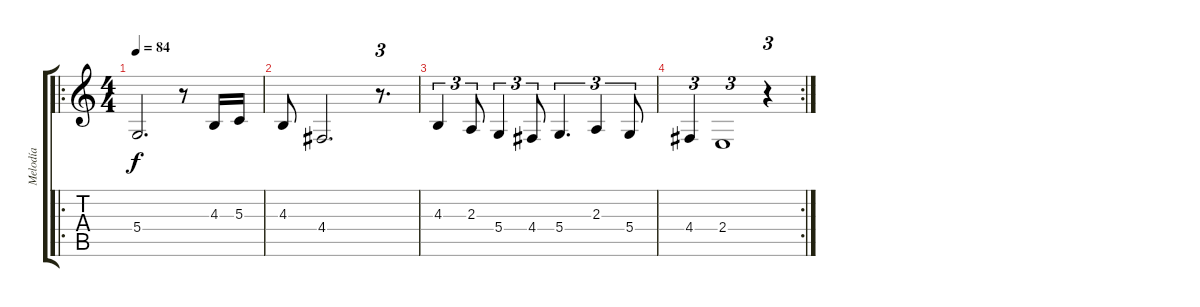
\track ("Melodía" "Melodía") {instrument cello}
\staff {score tabs}
\tuning (E4 B3 G3 D3 A2 E2) {hide}
\ro
\ts (4 4)
\tempo 84
\clef g2
\ks c
5.4.2{d dy f} r.8 4.3.16 5.3.16 |
4.3.8 4.4.2{d} r.8{d tu (3 2)} |
4.3.4{tu (3 2)} 2.3.8{tu (3 2)} 5.4.4{tu (3 2)} 4.4.8{tu (3 2)} 5.4.4{d tu (3 2)} 2.3.4{tu (3 2)} 5.4.8{tu (3 2)} |
\rc 2
4.4.4{tu (3 2)} 2.4.1{tu (3 2)} r.4{tu (3 2)}
